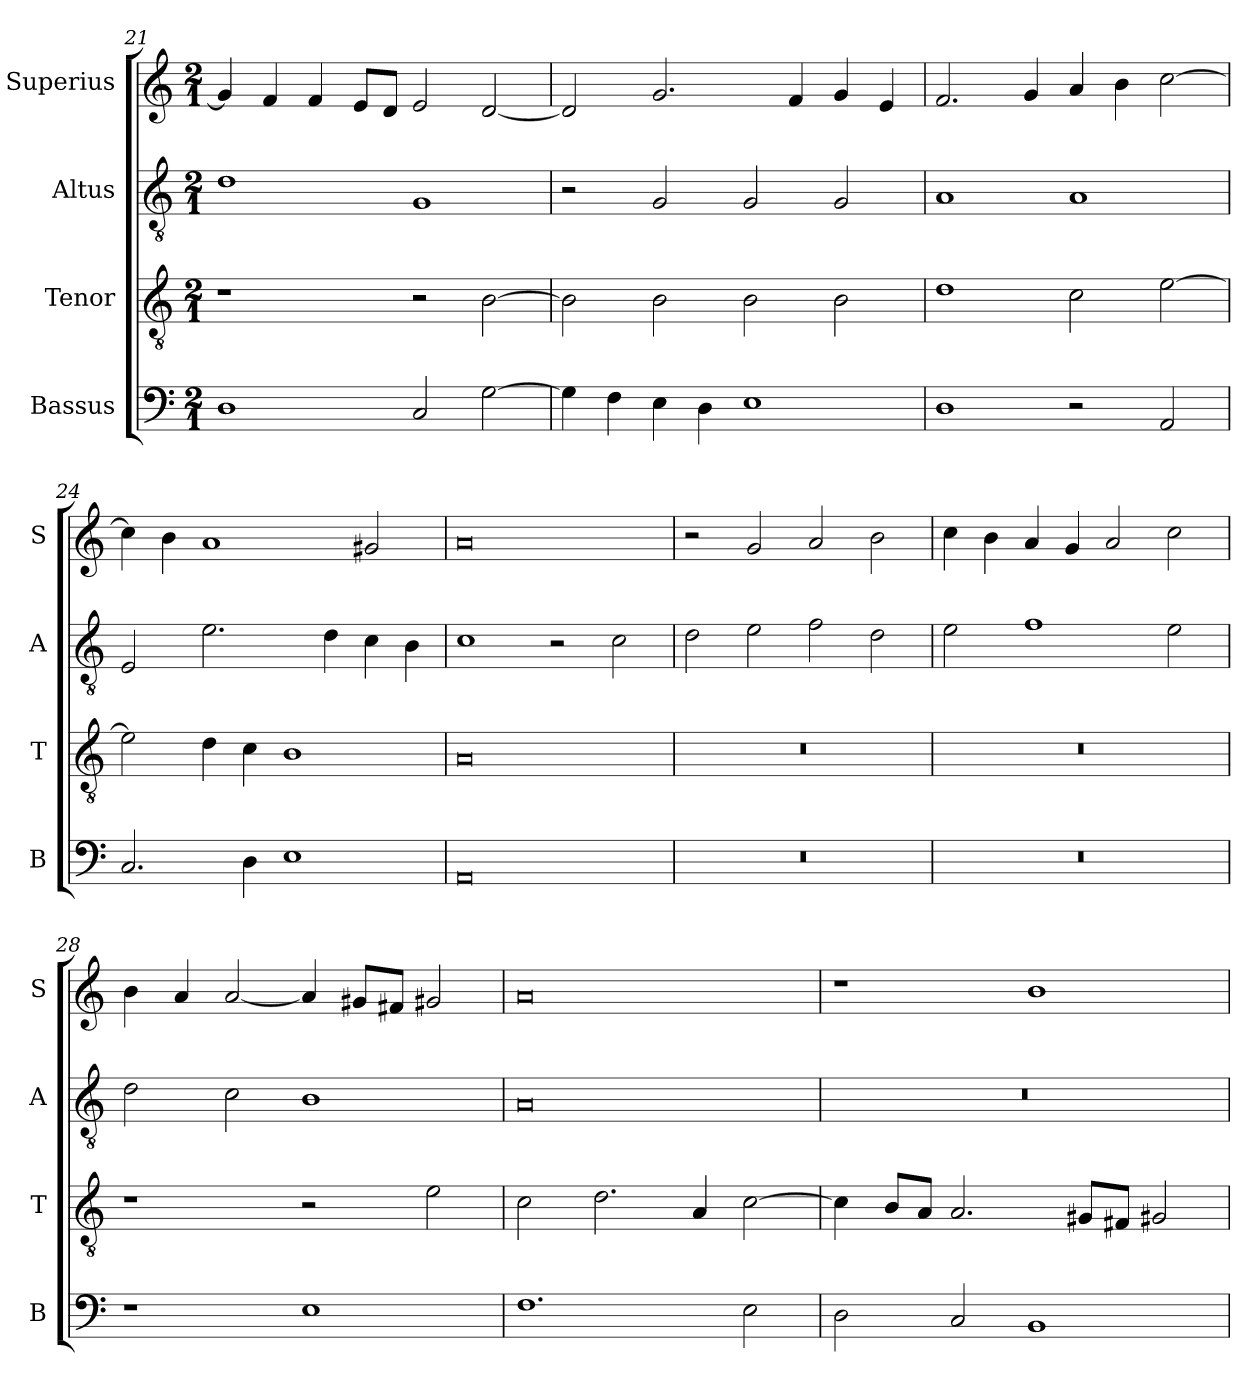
**kern	**kern	**kern	**kern
*part4	*part3	*part2	*part1
*staff4	*staff3	*staff2	*staff1
*I"Bassus	*I"Tenor	*I"Altus	*I"Superius
*I'B	*I'T	*I'A	*I'S
*clefF4	*clefGv2	*clefGv2	*clefG2
*k[]	*k[]	*k[]	*k[]
*M2/1	*M2/1	*M2/1	*M2/1
=21	=21	=21	=21
1D	1r	1d	4g/]
.	.	.	4f/
.	.	.	4f/
.	.	.	8e/L
.	.	.	8d/J
2C/	2r	1G	2e/
[2G\	[2B\	.	[2d/
=22	=22	=22	=22
4G\]	2B\]	2r	2d/]
4F\	.	.	.
4E\	2B\	2G/	2.g/
4D\	.	.	.
1E	2B\	2G/	.
.	.	.	4f/
.	2B\	2G/	4g/
.	.	.	4e/
=23	=23	=23	=23
1D	1d	1A	2.f/
.	.	.	4g/
2r	2c\	1A	4a/
.	.	.	4b\
2AA/	[2e\	.	[2cc\
=24	=24	=24	=24
2.C/	2e\]	2E/	4cc\]
.	.	.	4b\
.	4d\	2.e\	1a
4D\	4c\	.	.
1E	1B	.	.
.	.	4d\	.
.	.	4c\	2g#X/
.	.	4B\	.
=25	=25	=25	=25
0AA	0A	1c	0a
.	.	2r	.
.	.	2c\	.
=26	=26	=26	=26
0r	0r	2d\	2r
.	.	2e\	2g/
.	.	2f\	2a/
.	.	2d\	2b\
=27	=27	=27	=27
0r	0r	2e\	4cc\
.	.	.	4b\
.	.	1f	4a/
.	.	.	4g/
.	.	.	2a/
.	.	2e\	2cc\
=28	=28	=28	=28
1r	1r	2d\	4b\
.	.	.	4a/
.	.	2c\	[2a/
1E	2r	1B	4a/]
.	.	.	8g#X/L
.	.	.	8f#X/J
.	2e\	.	2g#X/
=29	=29	=29	=29
1.F	2c\	0A	0a
.	2.d\	.	.
.	4A/	.	.
2E\	[2c\	.	.
=30	=30	=30	=30
2D\	4c\]	0r	1r
.	8B/L	.	.
.	8A/J	.	.
2C/	2.A/	.	.
1BB	.	.	1b
.	8G#X/L	.	.
.	8F#X/J	.	.
.	2G#X/	.	.
=	=	=	=
*-	*-	*-	*-
